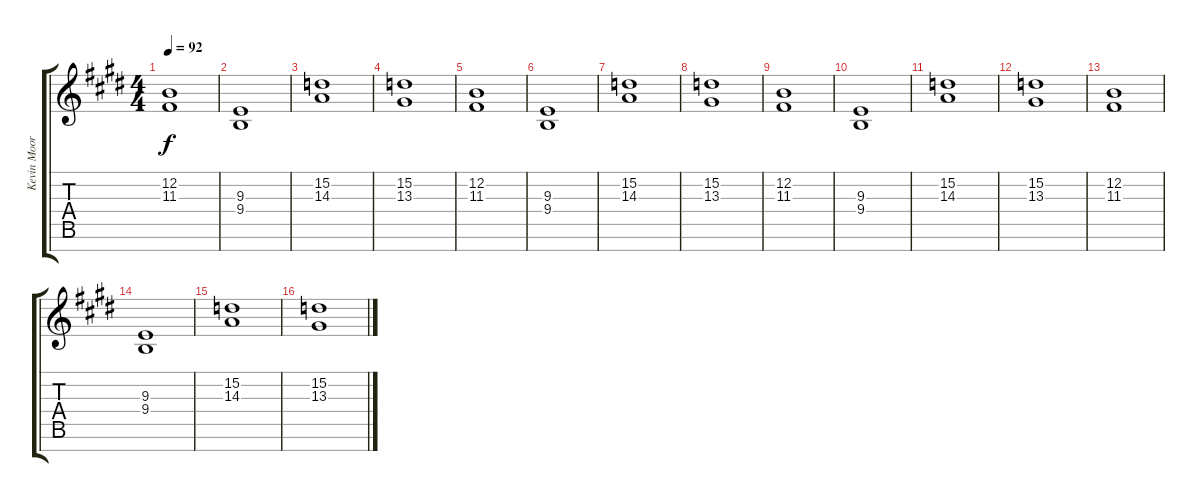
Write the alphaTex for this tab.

\track ("Kevin Moore" "Kevin Moor") {instrument tremolostrings}
\staff {score tabs}
\tuning (E4 B3 G3 D3 A2 E2 B1) {hide}
\ts (4 4)
\tempo 92
\clef g2
\ks e
(12.2 11.3).1{dy f} |
(9.3 9.4).1 |
(15.2 14.3).1 |
(15.2 13.3).1 |
(12.2 11.3).1 |
(9.3 9.4).1 |
(15.2 14.3).1 |
(15.2 13.3).1 |
(12.2 11.3).1 |
(9.3 9.4).1 |
(15.2 14.3).1 |
(15.2 13.3).1 |
(12.2 11.3).1 |
(9.3 9.4).1 |
(15.2 14.3).1 |
(15.2 13.3).1
